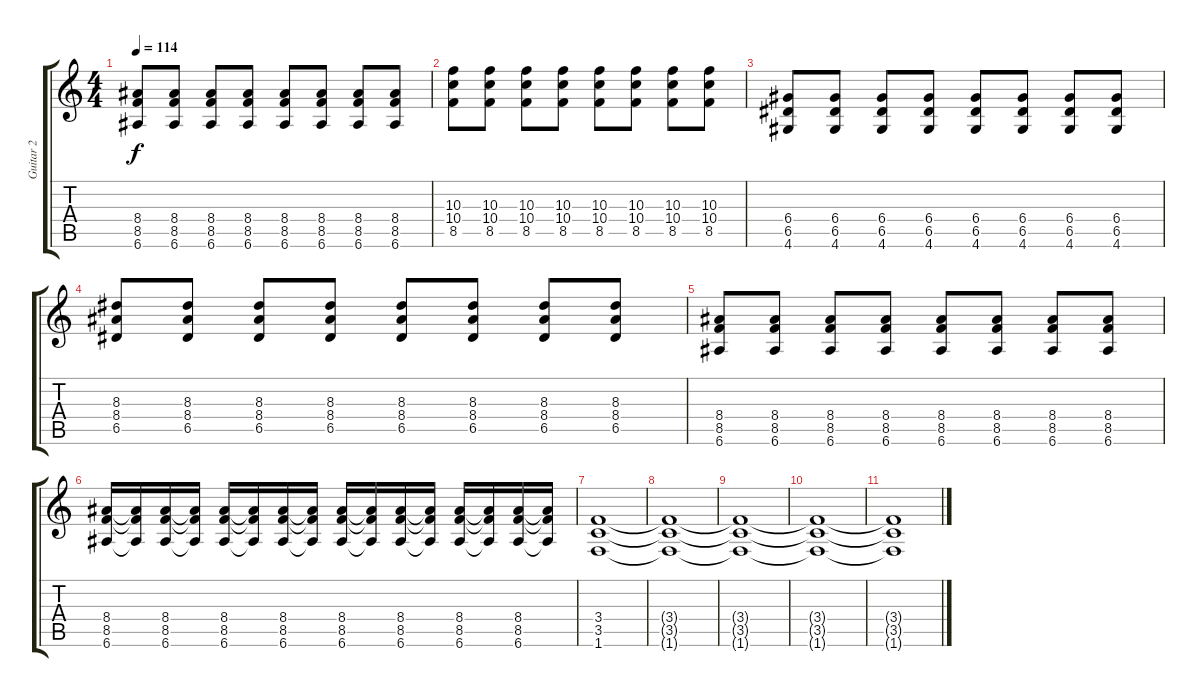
\track ("Guitar 2" "Guitar 2") {instrument distortionguitar}
\staff {score tabs}
\tuning (E4 B3 G3 D3 A2 E2) {hide}
\ts (4 4)
\tempo 114
\clef g2
\ks c
(8.4 8.5 6.6).8{dy f} (8.4 8.5 6.6).8 (8.4 8.5 6.6).8 (8.4 8.5 6.6).8 (8.4 8.5 6.6).8 (8.4 8.5 6.6).8 (8.4 8.5 6.6).8 (8.4 8.5 6.6).8 |
(10.3 10.4 8.5).8 (10.3 10.4 8.5).8 (10.3 10.4 8.5).8 (10.3 10.4 8.5).8 (10.3 10.4 8.5).8 (10.3 10.4 8.5).8 (10.3 10.4 8.5).8 (10.3 10.4 8.5).8 |
(6.4 6.5 4.6).8 (6.4 6.5 4.6).8 (6.4 6.5 4.6).8 (6.4 6.5 4.6).8 (6.4 6.5 4.6).8 (6.4 6.5 4.6).8 (6.4 6.5 4.6).8 (6.4 6.5 4.6).8 |
(8.3 8.4 6.5).8 (8.3 8.4 6.5).8 (8.3 8.4 6.5).8 (8.3 8.4 6.5).8 (8.3 8.4 6.5).8 (8.3 8.4 6.5).8 (8.3 8.4 6.5).8 (8.3 8.4 6.5).8 |
(8.4 8.5 6.6).8 (8.4 8.5 6.6).8 (8.4 8.5 6.6).8 (8.4 8.5 6.6).8 (8.4 8.5 6.6).8 (8.4 8.5 6.6).8 (8.4 8.5 6.6).8 (8.4 8.5 6.6).8 |
(8.4 8.5 6.6).16 (8.4{t} 8.5{t} 6.6{t}).16 (8.4 8.5 6.6).16 (8.4{t} 8.5{t} 6.6{t}).16 (8.4 8.5 6.6).16 (8.4{t} 8.5{t} 6.6{t}).16 (8.4 8.5 6.6).16 (8.4{t} 8.5{t} 6.6{t}).16 (8.4 8.5 6.6).16 (8.4{t} 8.5{t} 6.6{t}).16 (8.4 8.5 6.6).16 (8.4{t} 8.5{t} 6.6{t}).16 (8.4 8.5 6.6).16 (8.4{t} 8.5{t} 6.6{t}).16 (8.4 8.5 6.6).16 (8.4{t} 8.5{t} 6.6{t}).16 |
(3.4 3.5 1.6).1 |
(3.4{t} 3.5{t} 1.6{t}).1 |
(3.4{t} 3.5{t} 1.6{t}).1{volume 12} |
(3.4{t} 3.5{t} 1.6{t}).1{volume 8} |
(3.4{t} 3.5{t} 1.6{t}).1{volume 2}
